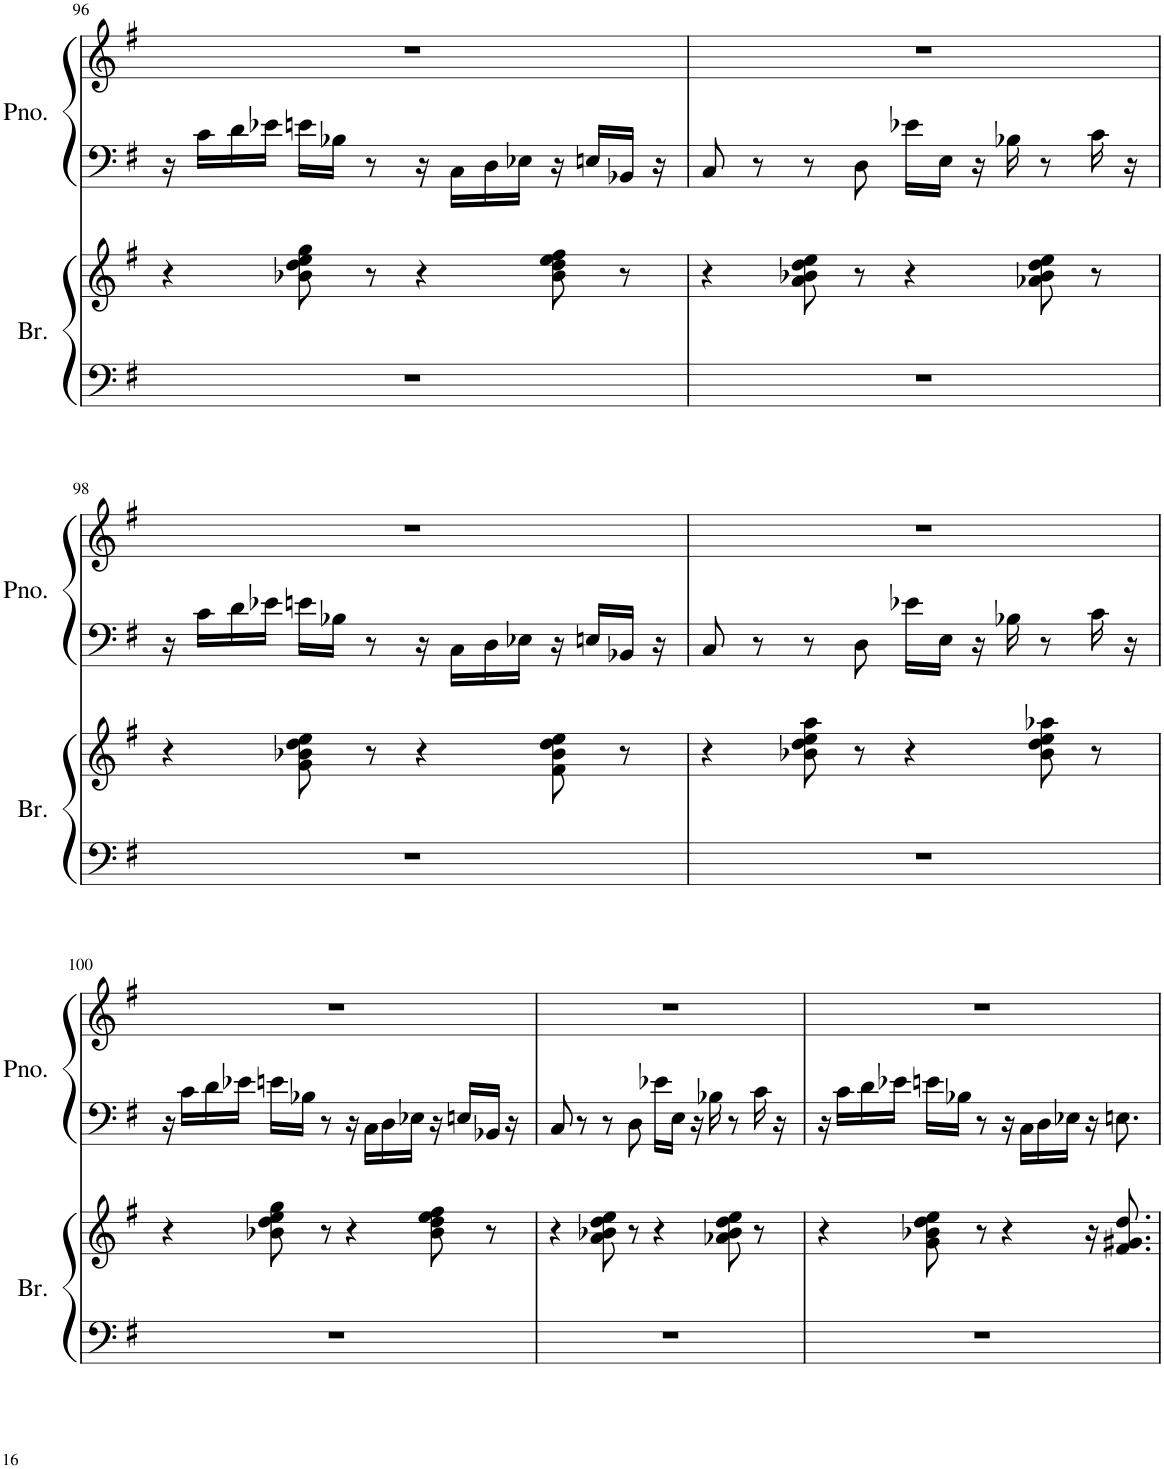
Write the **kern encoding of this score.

**kern	**kern	**kern	**kern
*part2	*part2	*part1	*part1
*staff4	*staff3	*staff2	*staff1
*I"Brass	*	*I"Piano	*
*I'Br.	*	*I'Pno.	*
!!LO:PB:g=z
*clefF4	*clefG2	*clefF4	*clefG2
*k[f#]	*k[f#]	*k[f#]	*k[f#]
*M4/4	*M4/4	*M4/4	*M4/4
=96	=96	=96	=96
1r	4r	16r	1r
.	.	16c\LL	.
.	.	16d\	.
.	.	16e-X\JJ	.
.	8b-X\ 8dd\ 8ee\ 8gg\	16en\LL	.
.	.	16B-X\JJ	.
.	8r	8r	.
.	4r	16r	.
.	.	16C\LL	.
.	.	16D\	.
.	.	16E-X\JJ	.
.	8b-\ 8dd\ 8ee\ 8ff#\	16r	.
.	.	16En/LL	.
.	8r	16BB-X/JJ	.
.	.	16r	.
=97	=97	=97	=97
1r	4r	8C/	1r
.	.	8r	.
.	8a\ 8b-X\ 8dd\ 8ee\	8r	.
.	8r	8D\	.
.	4r	16e-X\LL	.
.	.	16E\JJ	.
.	.	16r	.
.	.	16B-X\	.
.	8a-X\ 8b-\ 8dd\ 8ee\	8r	.
.	8r	16c\	.
.	.	16r	.
!!LO:LB:g=z
=98	=98	=98	=98
1r	4r	16r	1r
.	.	16c\LL	.
.	.	16d\	.
.	.	16e-X\JJ	.
.	8g\ 8b-X\ 8dd\ 8ee\	16en\LL	.
.	.	16B-X\JJ	.
.	8r	8r	.
.	4r	16r	.
.	.	16C\LL	.
.	.	16D\	.
.	.	16E-X\JJ	.
.	8f#\ 8b-\ 8dd\ 8ee\	16r	.
.	.	16En/LL	.
.	8r	16BB-X/JJ	.
.	.	16r	.
=99	=99	=99	=99
1r	4r	8C/	1r
.	.	8r	.
.	8b-X\ 8dd\ 8ee\ 8aa\	8r	.
.	8r	8D\	.
.	4r	16e-X\LL	.
.	.	16E\JJ	.
.	.	16r	.
.	.	16B-X\	.
.	8b-\ 8dd\ 8ee\ 8aa-X\	8r	.
.	8r	16c\	.
.	.	16r	.
!!LO:LB:g=z
=100	=100	=100	=100
1r	4r	16r	1r
.	.	16c\LL	.
.	.	16d\	.
.	.	16e-X\JJ	.
.	8b-X\ 8dd\ 8ee\ 8gg\	16en\LL	.
.	.	16B-X\JJ	.
.	8r	8r	.
.	4r	16r	.
.	.	16C\LL	.
.	.	16D\	.
.	.	16E-X\JJ	.
.	8b-\ 8dd\ 8ee\ 8ff#\	16r	.
.	.	16En/LL	.
.	8r	16BB-X/JJ	.
.	.	16r	.
=101	=101	=101	=101
1r	4r	8C/	1r
.	.	8r	.
.	8a\ 8b-X\ 8dd\ 8ee\	8r	.
.	8r	8D\	.
.	4r	16e-X\LL	.
.	.	16E\JJ	.
.	.	16r	.
.	.	16B-X\	.
.	8a-X\ 8b-\ 8dd\ 8ee\	8r	.
.	8r	16c\	.
.	.	16r	.
=102	=102	=102	=102
1r	4r	16r	1r
.	.	16c\LL	.
.	.	16d\	.
.	.	16e-X\JJ	.
.	8g\ 8b-X\ 8dd\ 8ee\	16en\LL	.
.	.	16B-X\JJ	.
.	8r	8r	.
.	4r	16r	.
.	.	16C\LL	.
.	.	16D\	.
.	.	16E-X\JJ	.
.	16r	16r	.
.	8.f#/ 8.g#X/ 8.dd/	8.En\	.
=	=	=	=
*-	*-	*-	*-
